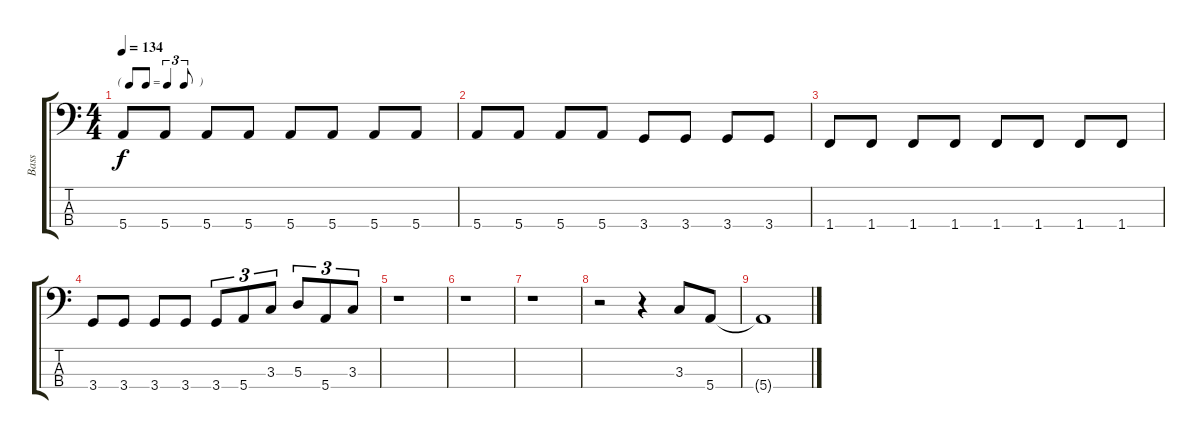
\track ("Bass" "Bass") {instrument electricbassfinger}
\staff {score tabs}
\tuning (G2 D2 A1 E1) {hide}
\ts (4 4)
\tf triplet8th
\tempo 134
\clef f4
\ks c
5.4.8{dy f} 5.4.8 5.4.8 5.4.8 5.4.8 5.4.8 5.4.8 5.4.8 |
5.4.8 5.4.8 5.4.8 5.4.8 3.4.8 3.4.8 3.4.8 3.4.8 |
1.4.8 1.4.8 1.4.8 1.4.8 1.4.8 1.4.8 1.4.8 1.4.8 |
3.4.8 3.4.8 3.4.8 3.4.8 3.4.8{tu (3 2)} 5.4.8{tu (3 2)} 3.3.8{tu (3 2)} 5.3.8{tu (3 2)} 5.4.8{tu (3 2)} 3.3.8{tu (3 2)} |
r.1 |
r.1 |
r.1 |
r.2 r.4 3.3.8 5.4.8 |
5.4{t}.1
